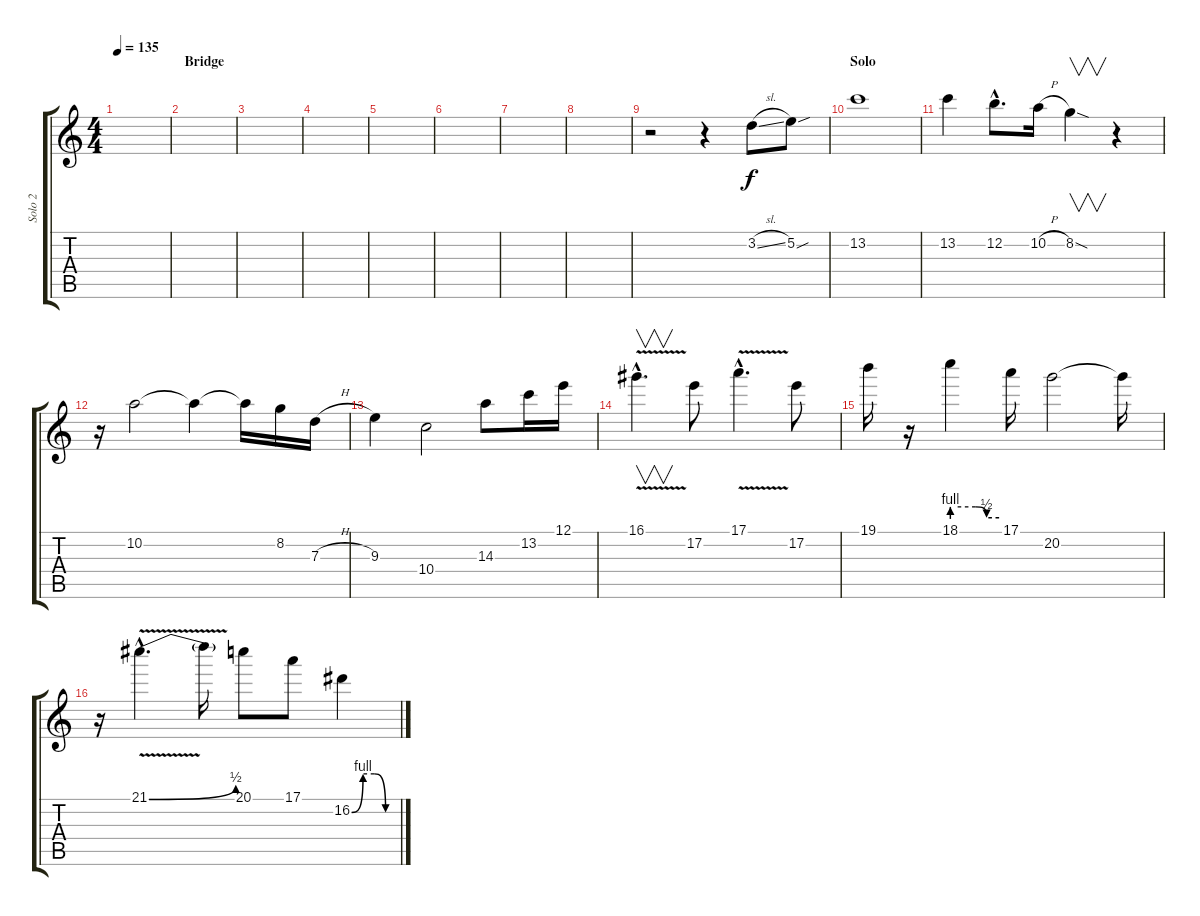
\track ("Solo 2" "Solo 2") {instrument overdrivenguitar}
\staff {score tabs}
\tuning (E4 B3 G3 D3 A2 E2) {hide}
\ts (4 4)
\tempo 135
\clef g2
\ks c
|
\section ("" "Bridge")
|
|
|
|
|
|
|
r.2 r.4 3.2{sl}.8 5.2{sou}.8 |
\section ("" "Solo")
13.2.1 |
13.2.4 12.2{hac}.8{d} 10.2{h}.16 8.2{sod}.4{v} r.4 |
r.16 10.2.2 10.2{t}.4 10.2{t}.16 8.2.16 7.3{h}.16 |
9.3.4 10.4.2 14.3.8 13.2.16 12.1.16 |
16.1{v hac}.4{v d} 17.2.8 17.1{v hac}.4{d} 17.2.8 |
19.1.16 r.16 18.1{be (custom 0 4 30 4 44 2 60 2)}.4 17.1.16 20.2.2 20.2{t}.16 |
r.16 21.1{be (bend 0 0 60 2) v hac}.4{d} 21.1{t}.16 20.1.8 17.1.8 16.2{be (custom 0 0 15 4 30 4 45 0 60 0)}.4
